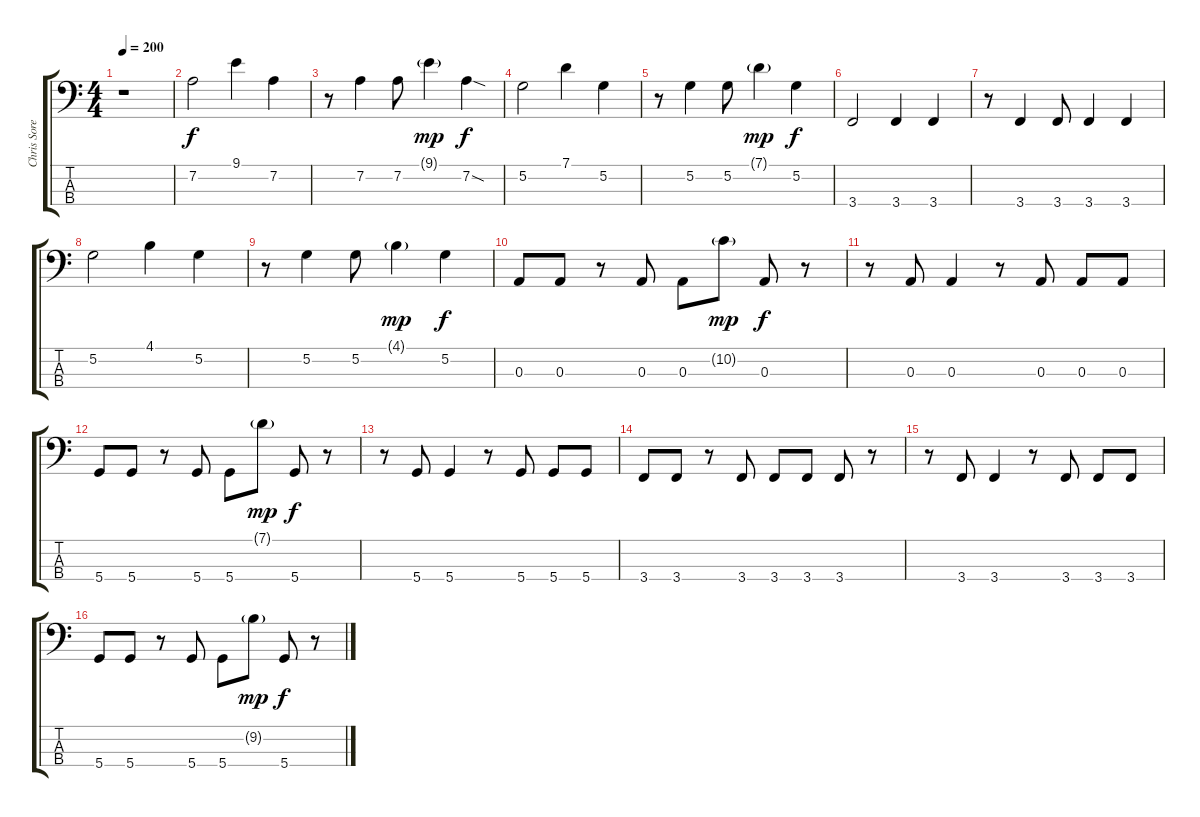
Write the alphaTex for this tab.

\track ("Chris Sorenson" "Chris Sore") {instrument electricbasspick}
\staff {score tabs}
\tuning (G2 D2 A1 D1) {hide}
\ts (4 4)
\tempo 200
\clef f4
\ks c
r.1{dy f} |
7.2.2 9.1.4 7.2.4 |
r.8 7.2.4 7.2.8 9.1{g}.4{dy mp} 7.2{sod}.4{dy f} |
5.2.2 7.1.4 5.2.4 |
r.8 5.2.4 5.2.8 7.1{g}.4{dy mp} 5.2.4{dy f} |
3.4.2 3.4.4 3.4.4 |
r.8 3.4.4 3.4.8 3.4.4 3.4.4 |
5.2.2 4.1.4 5.2.4 |
r.8 5.2.4 5.2.8 4.1{g}.4{dy mp} 5.2.4{dy f} |
0.3.8 0.3.8 r.8 0.3.8 0.3.8 10.2{g}.8{dy mp} 0.3.8{dy f} r.8 |
r.8 0.3.8 0.3.4 r.8 0.3.8 0.3.8 0.3.8 |
5.4.8 5.4.8 r.8 5.4.8 5.4.8 7.1{g}.8{dy mp} 5.4.8{dy f} r.8 |
r.8 5.4.8 5.4.4 r.8 5.4.8 5.4.8 5.4.8 |
3.4.8 3.4.8 r.8 3.4.8 3.4.8 3.4.8 3.4.8 r.8 |
r.8 3.4.8 3.4.4 r.8 3.4.8 3.4.8 3.4.8 |
5.4.8 5.4.8 r.8 5.4.8 5.4.8 9.2{g}.8{dy mp} 5.4.8{dy f} r.8
